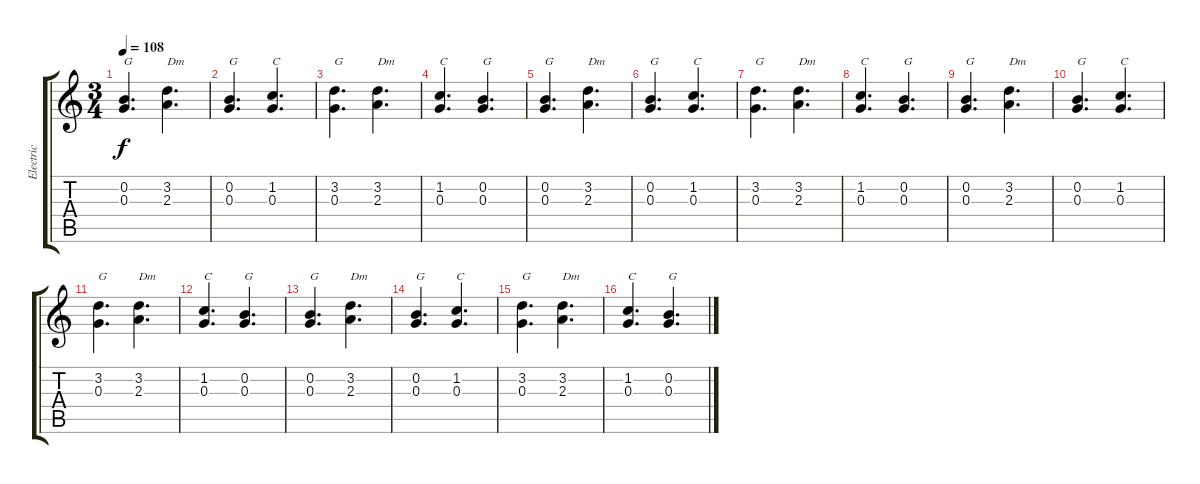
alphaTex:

\track ("Electric" "Electric") {instrument overdrivenguitar}
\staff {score tabs}
\tuning (E4 B3 G3 D3 A2 E2) {hide}
\ts (3 4)
\tempo 108
\clef g2
\ks c
(0.2 0.3).4{d txt "G" dy f} (3.2 2.3).4{d txt "Dm"} |
(0.2 0.3).4{d txt "G"} (1.2 0.3).4{d txt "C"} |
(3.2 0.3).4{d txt "G"} (3.2 2.3).4{d txt "Dm"} |
(1.2 0.3).4{d txt "C"} (0.2 0.3).4{d txt "G"} |
(0.2 0.3).4{d txt "G"} (3.2 2.3).4{d txt "Dm"} |
(0.2 0.3).4{d txt "G"} (1.2 0.3).4{d txt "C"} |
(3.2 0.3).4{d txt "G"} (3.2 2.3).4{d txt "Dm"} |
(1.2 0.3).4{d txt "C"} (0.2 0.3).4{d txt "G"} |
(0.2 0.3).4{d txt "G"} (3.2 2.3).4{d txt "Dm"} |
(0.2 0.3).4{d txt "G"} (1.2 0.3).4{d txt "C"} |
(3.2 0.3).4{d txt "G"} (3.2 2.3).4{d txt "Dm"} |
(1.2 0.3).4{d txt "C"} (0.2 0.3).4{d txt "G"} |
(0.2 0.3).4{d txt "G"} (3.2 2.3).4{d txt "Dm"} |
(0.2 0.3).4{d txt "G"} (1.2 0.3).4{d txt "C"} |
(3.2 0.3).4{d txt "G"} (3.2 2.3).4{d txt "Dm"} |
(1.2 0.3).4{d txt "C"} (0.2 0.3).4{d txt "G"}
